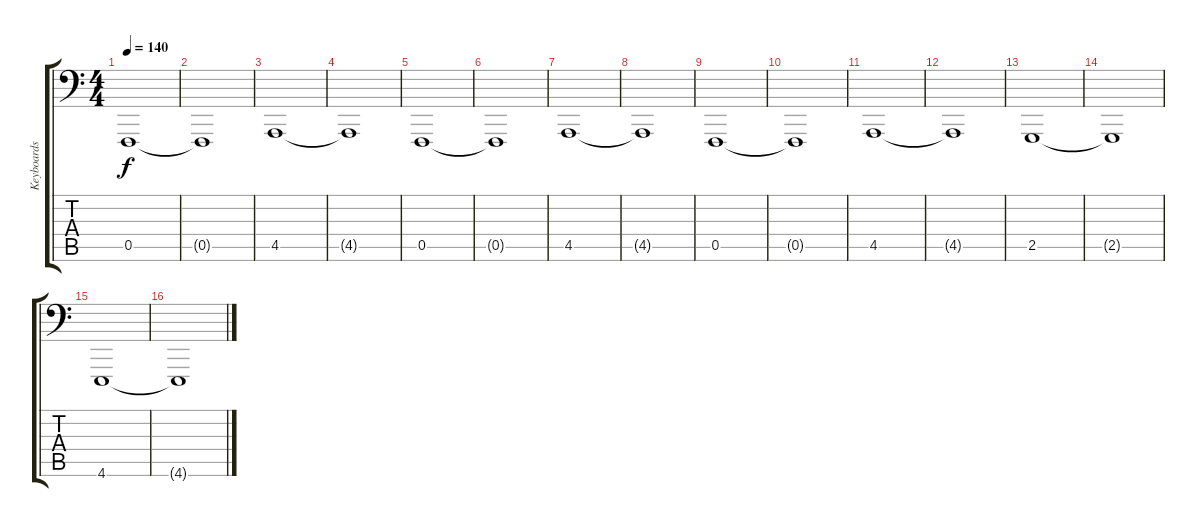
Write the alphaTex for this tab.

\track ("Keyboards" "Keyboards") {instrument stringensemble1}
\staff {score tabs}
\tuning (C3 G2 Eb2 Bb1 F1 C1) {hide}
\ts (4 4)
\tempo 140
\clef f4
\ks c
0.5.1{dy f} |
0.5{t}.1 |
4.5.1 |
4.5{t}.1 |
0.5.1 |
0.5{t}.1 |
4.5.1 |
4.5{t}.1 |
0.5.1 |
0.5{t}.1 |
4.5.1 |
4.5{t}.1 |
2.5.1 |
2.5{t}.1 |
4.6.1 |
4.6{t}.1
